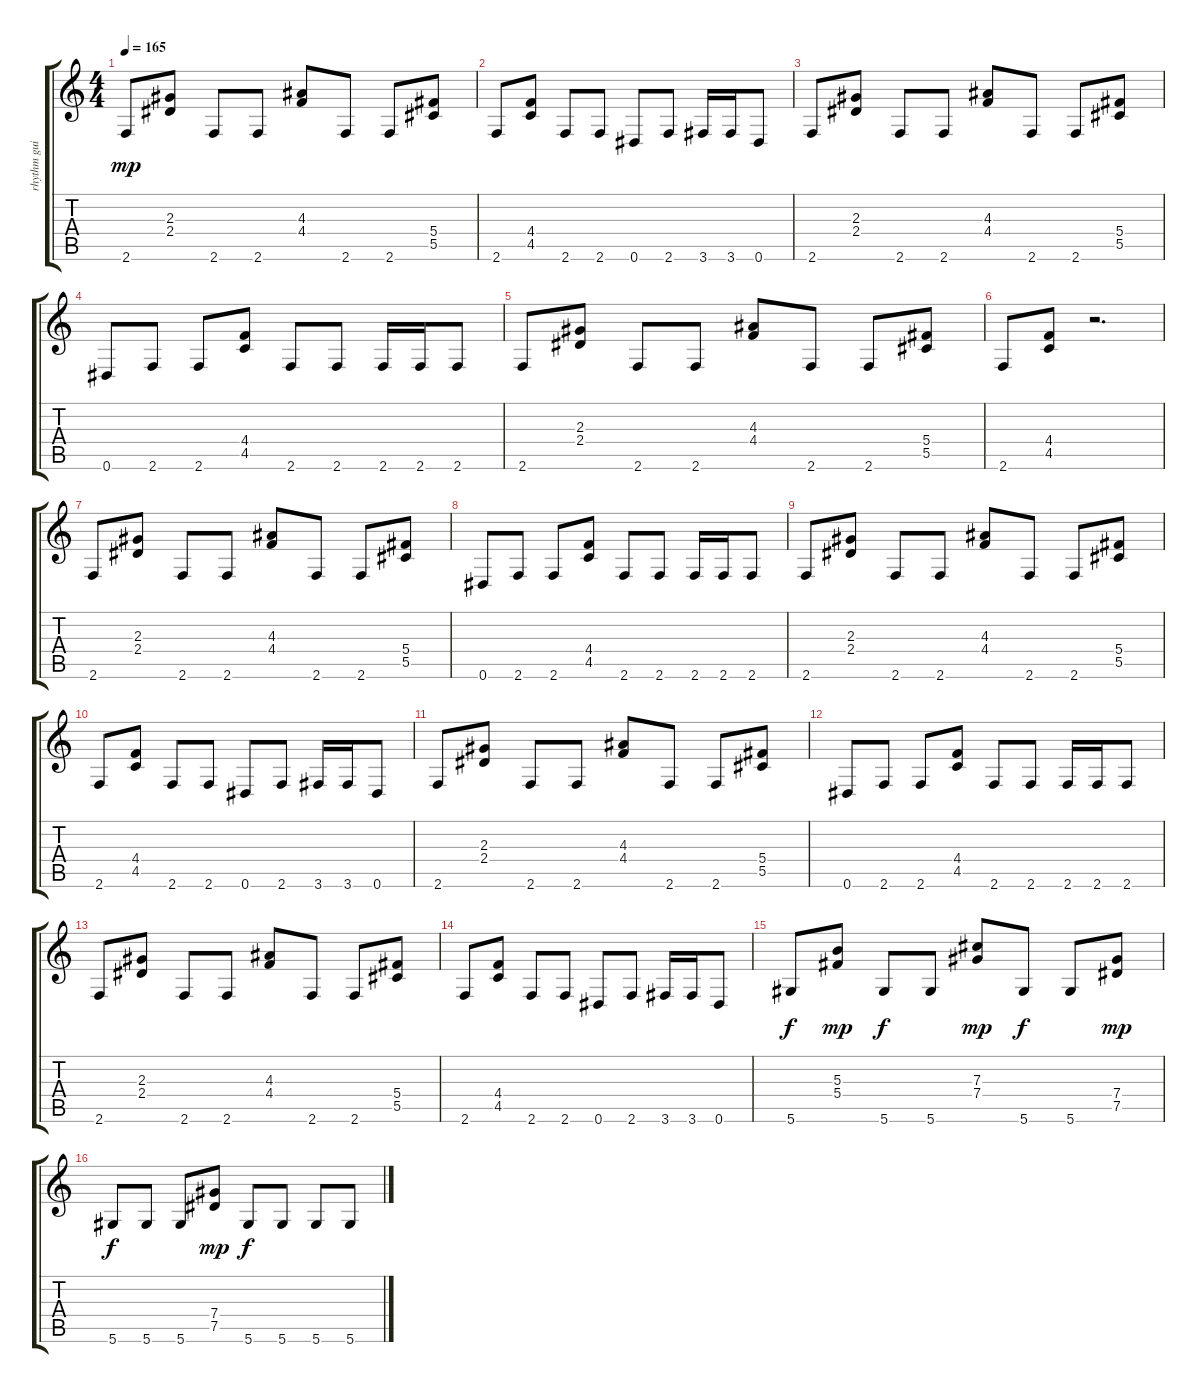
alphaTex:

\track ("rhythm guitar I" "rhythm gui") {instrument overdrivenguitar}
\staff {score tabs}
\tuning (Eb4 Bb3 Gb3 Db3 Ab2 Eb2) {hide}
\ts (4 4)
\tempo 165
\clef g2
\ks c
2.6.8{dy mp} (2.3 2.4).8 2.6.8 2.6.8 (4.3 4.4).8 2.6.8 2.6.8 (5.4 5.5).8 |
2.6.8 (4.4 4.5).8 2.6.8 2.6.8 0.6.8 2.6.8 3.6.16 3.6.16 0.6.8 |
2.6.8 (2.3 2.4).8 2.6.8 2.6.8 (4.3 4.4).8 2.6.8 2.6.8 (5.4 5.5).8 |
0.6.8 2.6.8 2.6.8 (4.4 4.5).8 2.6.8 2.6.8 2.6.16 2.6.16 2.6.8 |
2.6.8 (2.3 2.4).8 2.6.8 2.6.8 (4.3 4.4).8 2.6.8 2.6.8 (5.4 5.5).8 |
2.6.8 (4.4 4.5).8 r.2{d} |
2.6.8 (2.3 2.4).8 2.6.8 2.6.8 (4.3 4.4).8 2.6.8 2.6.8 (5.4 5.5).8 |
0.6.8 2.6.8 2.6.8 (4.4 4.5).8 2.6.8 2.6.8 2.6.16 2.6.16 2.6.8 |
2.6.8 (2.3 2.4).8 2.6.8 2.6.8 (4.3 4.4).8 2.6.8 2.6.8 (5.4 5.5).8 |
2.6.8 (4.4 4.5).8 2.6.8 2.6.8 0.6.8 2.6.8 3.6.16 3.6.16 0.6.8 |
2.6.8 (2.3 2.4).8 2.6.8 2.6.8 (4.3 4.4).8 2.6.8 2.6.8 (5.4 5.5).8 |
0.6.8 2.6.8 2.6.8 (4.4 4.5).8 2.6.8 2.6.8 2.6.16 2.6.16 2.6.8 |
2.6.8 (2.3 2.4).8 2.6.8 2.6.8 (4.3 4.4).8 2.6.8 2.6.8 (5.4 5.5).8 |
2.6.8 (4.4 4.5).8 2.6.8 2.6.8 0.6.8 2.6.8 3.6.16 3.6.16 0.6.8 |
5.6.8{dy f} (5.3 5.4).8{dy mp} 5.6.8{dy f} 5.6.8 (7.3 7.4).8{dy mp} 5.6.8{dy f} 5.6.8 (7.4 7.5).8{dy mp} |
5.6.8{dy f} 5.6.8 5.6.8 (7.4 7.5).8{dy mp} 5.6.8{dy f} 5.6.8 5.6.8 5.6.8
